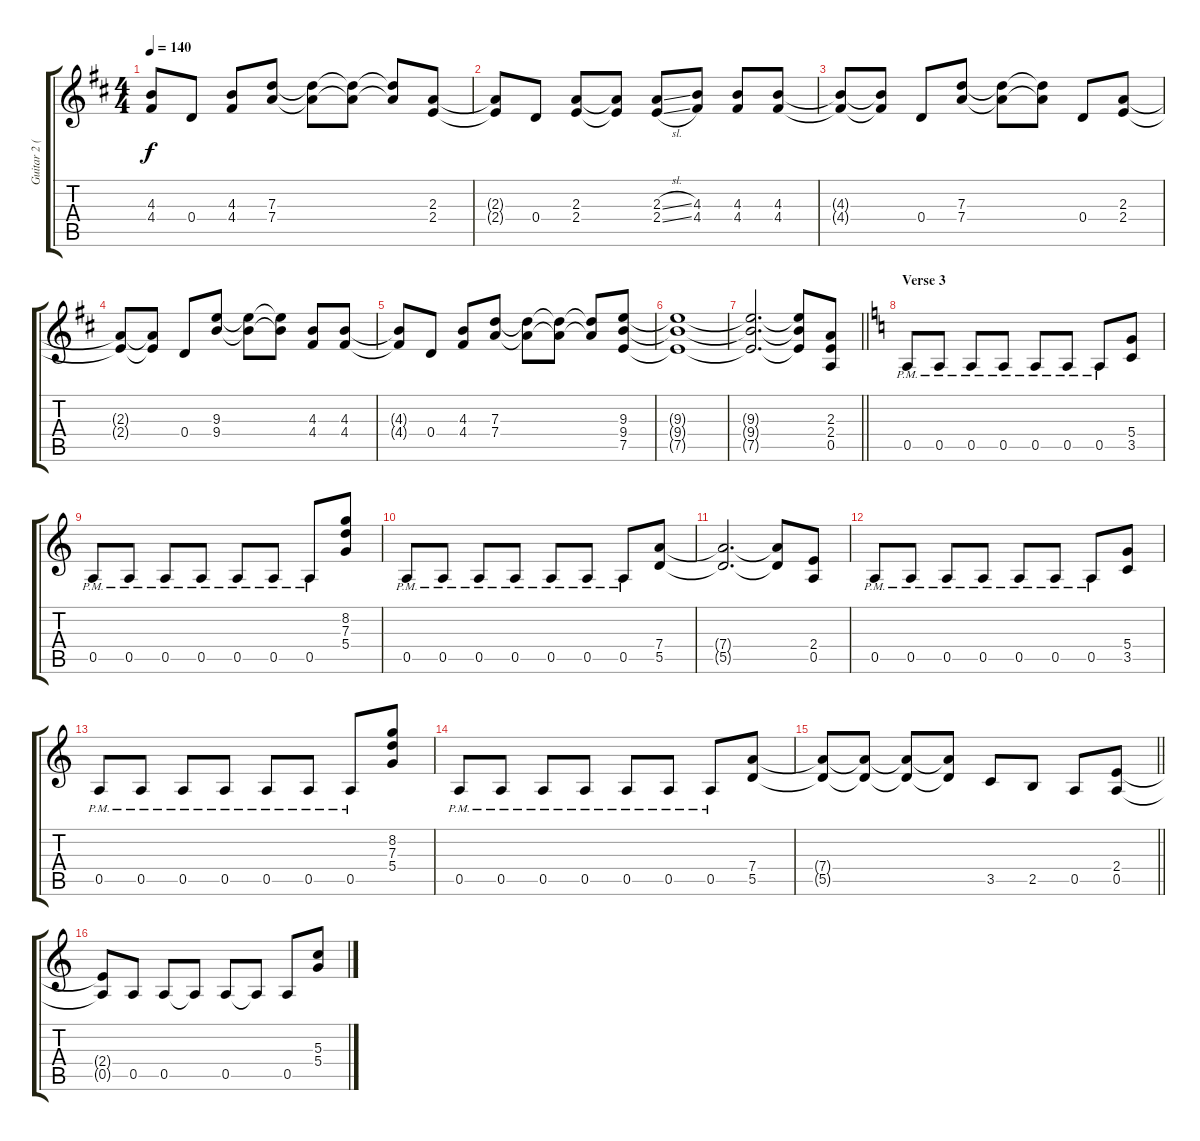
\track ("Guitar 2 (Pete)" "Guitar 2 (") {instrument distortionguitar}
\staff {score tabs}
\tuning (E4 B3 G3 D3 A2 E2) {hide}
\ts (4 4)
\tempo 140
\clef g2
\ks bminor
(4.3{t} 4.4{t}).8{dy f} 0.4.8 (4.3 4.4).8 (7.3 7.4).8 (7.3{t} 7.4{t}).8 (7.3{t} 7.4{t}).8 (7.3{t} 7.4{t}).8 (2.3 2.4).8 |
(2.3{t} 2.4{t}).8 0.4.8 (2.3 2.4).8 (2.3{t} 2.4{t}).8 (2.3{sl} 2.4{sl}).8 (4.3 4.4).8 (4.3 4.4).8 (4.3 4.4).8 |
(4.3{t} 4.4{t}).8 (4.3{t} 4.4{t}).8 0.4.8 (7.3 7.4).8 (7.3{t} 7.4{t}).8 (7.3{t} 7.4{t}).8 0.4.8 (2.3 2.4).8 |
(2.3{t} 2.4{t}).8 (2.3{t} 2.4{t}).8 0.4.8 (9.3 9.4).8 (9.3{t} 9.4{t}).8 (9.3{t} 9.4{t}).8 (4.3 4.4).8 (4.3 4.4).8 |
(4.3{t} 4.4{t}).8 0.4.8 (4.3 4.4).8 (7.3 7.4).8 (7.3{t} 7.4{t}).8 (7.3{t} 7.4{t}).8 (7.3{t} 7.4{t}).8 (9.3 9.4 7.5).8 |
(9.3{t} 9.4{t} 7.5{t}).1 |
\barLineRight lightlight
(9.3{t} 9.4{t} 7.5{t}).2{d} (9.3{t} 9.4{t} 7.5{t}).8 (2.3 2.4 0.5).8 |
\section ("" "Verse 3")
\ks aminor
0.5{pm}.8 0.5{pm}.8 0.5{pm}.8 0.5{pm}.8 0.5{pm}.8 0.5{pm}.8 0.5{pm}.8 (5.4 3.5).8 |
0.5{pm}.8 0.5{pm}.8 0.5{pm}.8 0.5{pm}.8 0.5{pm}.8 0.5{pm}.8 0.5{pm}.8 (8.2 7.3 5.4).8 |
0.5{pm}.8 0.5{pm}.8 0.5{pm}.8 0.5{pm}.8 0.5{pm}.8 0.5{pm}.8 0.5{pm}.8 (7.4 5.5).8 |
(7.4{t} 5.5{t}).2{d} (7.4{t} 5.5{t}).8 (2.4 0.5).8 |
0.5{pm}.8 0.5{pm}.8 0.5{pm}.8 0.5{pm}.8 0.5{pm}.8 0.5{pm}.8 0.5{pm}.8 (5.4 3.5).8 |
0.5{pm}.8 0.5{pm}.8 0.5{pm}.8 0.5{pm}.8 0.5{pm}.8 0.5{pm}.8 0.5{pm}.8 (8.2 7.3 5.4).8 |
0.5{pm}.8 0.5{pm}.8 0.5{pm}.8 0.5{pm}.8 0.5{pm}.8 0.5{pm}.8 0.5{pm}.8 (7.4 5.5).8 |
\barLineRight lightlight
(7.4{t} 5.5{t}).8 (7.4{t} 5.5{t}).8 (7.4{t} 5.5{t}).8 (7.4{t} 5.5{t}).8 3.5.8 2.5.8 0.5.8 (2.4 0.5).8 |
(2.4{t} 0.5{t}).8 0.5.8 0.5.8 0.5{t}.8 0.5.8 0.5{t}.8 0.5.8 (5.3 5.4).8
